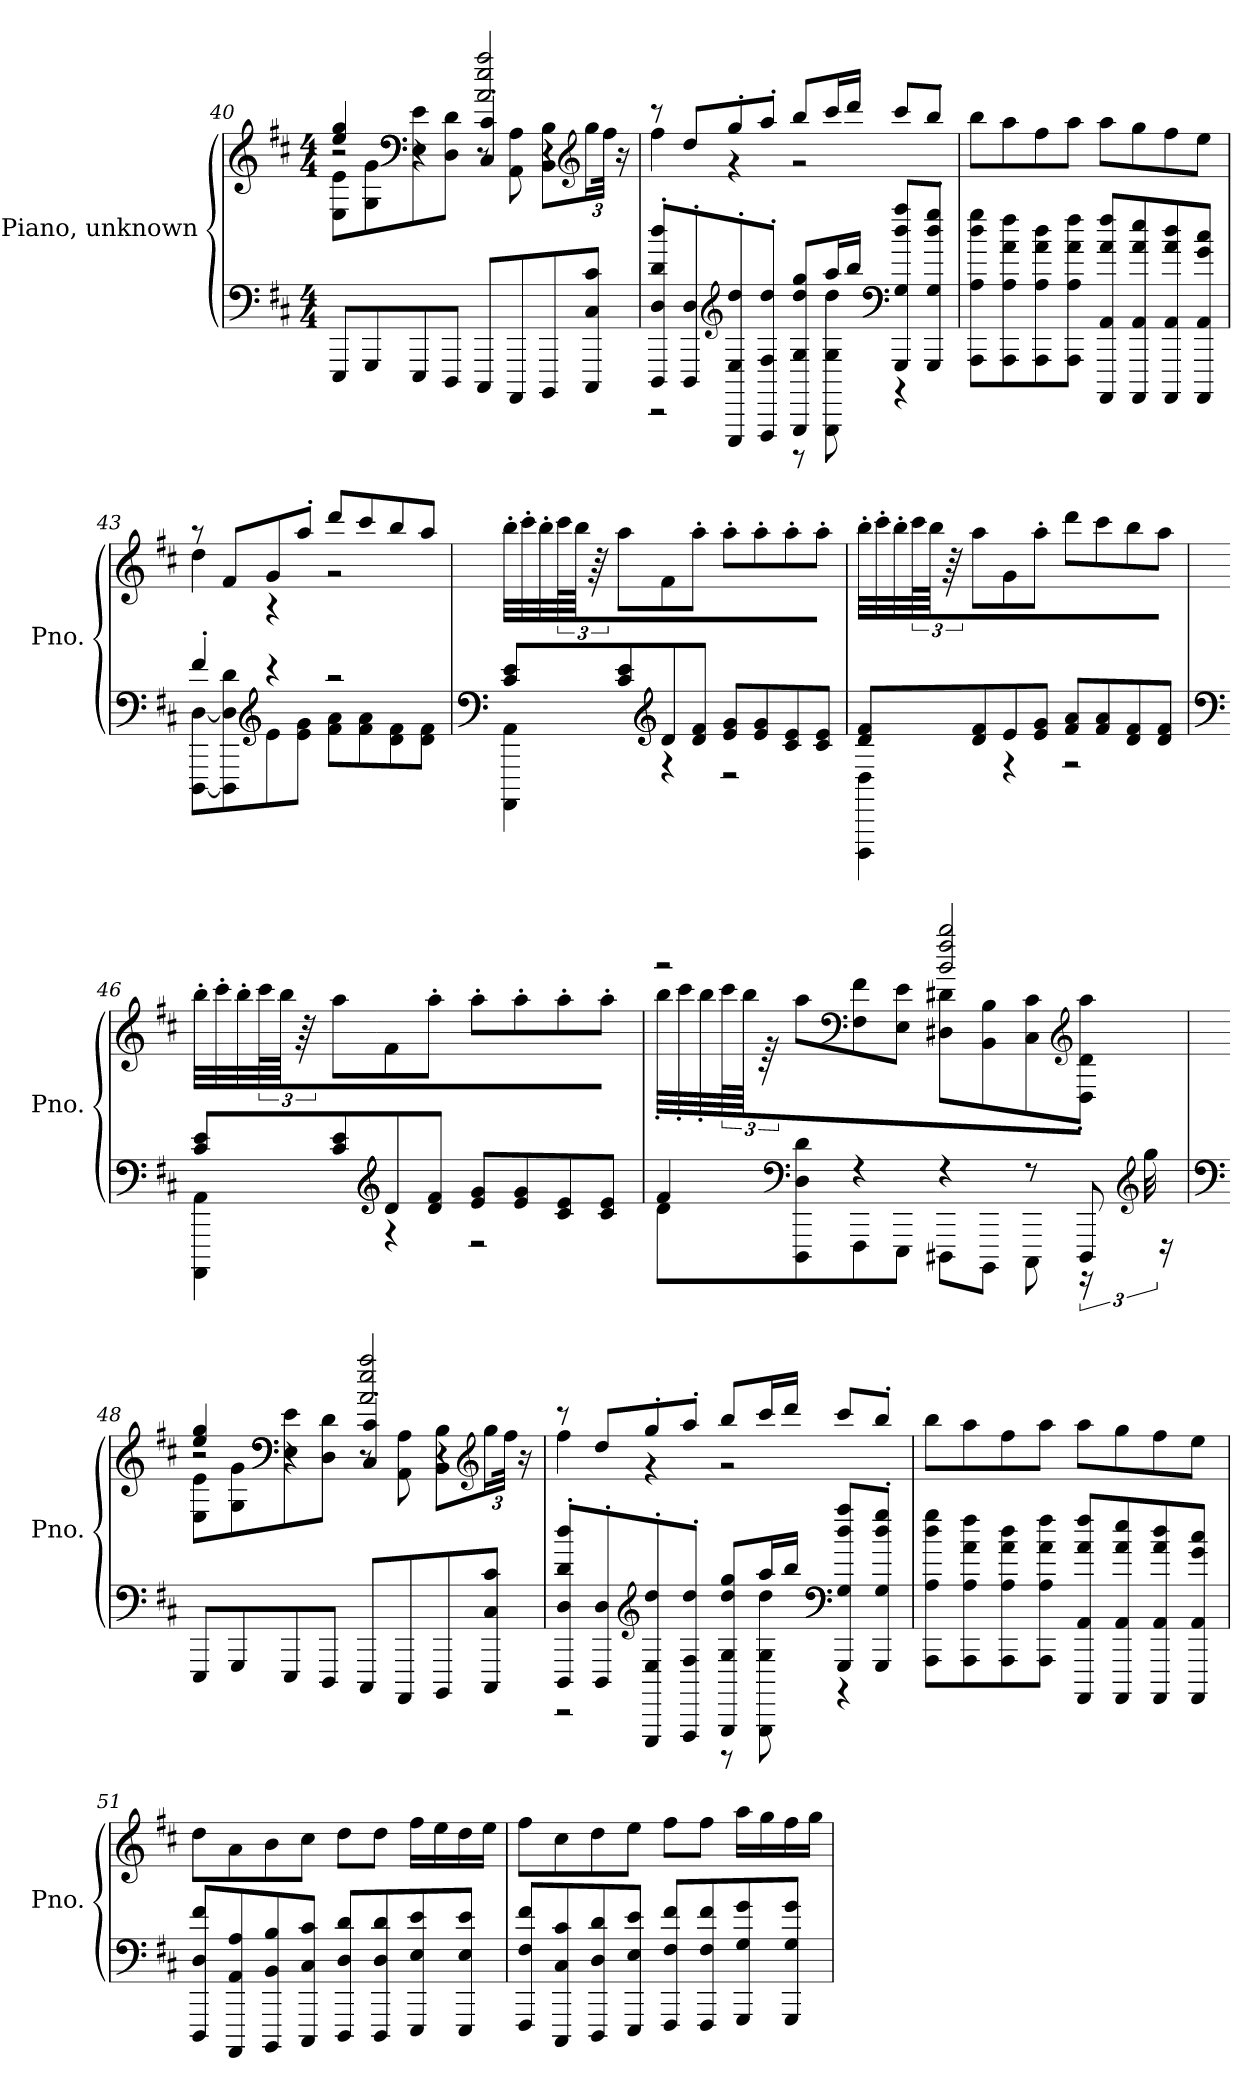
**kern	**kern
*part1	*part1
*staff2	*staff1
*I"Piano, unknown	*
*I'Pno.	*
*clefF4	*clefG2
*k[f#c#]	*k[f#c#]
*M4/4	*M4/4
=40	=40
*	*^
*	*	*^
8EEE/L	4ee/ 4gg/	8E\ 8e\L	2r
8GGG/	.	8G\ 8g\	.
*	*clefF4	*	*
8EEE/	4r	8E\ 8e\	.
8DDD/J	.	8D\ 8d\J	.
8CCC#/L	2a/ 2ee/ 2aa/	8r	4C#/' 4c#/'
8AAAA/	.	8AA\ 8A\	.
8BBBB/	.	8BB\ 8B\L	4r
*	*clefG2	*	*
*	*	*Xbrackettup	*
8CCC#/ 8C#/ 8c#/J	.	24gg\L	.
.	.	48ff#\JJk	.
.	.	16r	.
*	*	*v	*v
!!LO:LB:g=z
=41	=41	=41
*^	*	*
8DDD/' 8D/' 8d/' 8dd/'L	2r	8r	4ff#\
8DDD/' 8D/'	.	8dd/L	.
*clefG2	*	*	*
8EEE/' 8E/' 8dd/'	.	8gg'/	4r
8FFF#/' 8F#/' 8dd/'J	.	8aa'/J	.
8GGG/ 8G/ 8dd/ 8gg/L	8r	8bb/L	2r
16aa/L	8GGG\ 8G\ 8dd\	16ccc#/L	.
16bb/JJ	.	16ddd/JJ	.
*clefF4	*	*	*
8GGG/ 8G/ 8dd/ 8aa/L	4r	8ccc#/L	.
8GGG/' 8G/' 8dd/' 8gg/'J	.	8bb'/J	.
*v	*v	*	*
*	*v	*v
=42	=42
8AAA\ 8A\ 8dd\ 8gg\L	8bb\L
8AAA\ 8A\ 8a\ 8ff#\	8aa\
8AAA\ 8A\ 8a\ 8dd\	8ff#\
8AAA\ 8A\ 8a\ 8ff#\J	8aa\J
8AAAA/ 8AA/ 8a/ 8ff#/L	8aa\L
8AAAA/ 8AA/ 8a/ 8ee/	8gg\
8AAAA/ 8AA/ 8a/ 8dd/	8ff#\
8AAAA/ 8AA/ 8g/ 8cc#/J	8ee\J
=43	=43
*^	*^
4f#'/	[8DDD\ [8D\L	8r	4dd\
.	8DDD\] 8D\] 8d\	8f#/L	.
*clefG2	*	*	*
4r	8e\	8g/	4r
.	8e\ 8g\J	8aa'/J	.
2r	8f#\ 8a\L	8ddd/L	2r
.	8f#\ 8a\	8ccc#/	.
.	8d\ 8f#\	8bb/	.
.	8d\ 8f#\J	8aa/J	.
*	*	*v	*v
!!LO:PB:g=z
=44	=44	=44
*clefF4	*	*
8c#/ 8e/L	4AAAA\ 4AA\	32bb'\LLL
.	.	32ccc#'\
.	.	32bb'\
*	*	*brackettup
.	.	96ccc#\L
.	.	96bb\JJJJ
.	.	96r
8c#/ 8e/	.	8aa\L
*clefG2	*	*
8d/	4r	8f#\
8d/ 8f#/J	.	8aa'\J
8e/ 8g/L	2r	8aa'\L
8e/ 8g/	.	8aa'\
8c#/ 8e/	.	8aa'\
8c#/ 8e/J	.	8aa'\J
=45	=45	=45
8d/ 8f#/L	4DDD\ 4D\	32bb'\LLL
.	.	32ccc#'\
.	.	32bb'\
.	.	96ccc#\L
.	.	96bb\JJJJ
.	.	96r
8d/ 8f#/	.	8aa\L
8e/	4r	8g\
8e/ 8g/J	.	8aa'\J
8f#/ 8a/L	2r	8ddd\L
8f#/ 8a/	.	8ccc#\
8d/ 8f#/	.	8bb\
8d/ 8f#/J	.	8aa\J
!!LO:LB:g=z
=46	=46	=46
*clefF4	*	*
8c#/ 8e/L	4AAAA\ 4AA\	32bb'\LLL
.	.	32ccc#'\
.	.	32bb'\
.	.	96ccc#\L
.	.	96bb\JJJJ
.	.	96r
8c#/ 8e/	.	8aa\L
*clefG2	*	*
8d/	4r	8f#\
8d/ 8f#/J	.	8aa'\J
8e/ 8g/L	2r	8aa'\L
8e/ 8g/	.	8aa'\
8c#/ 8e/	.	8aa'\
8c#/ 8e/J	.	8aa'\J
=47	=47	=47
*	*	*^
4f#/	8d\L	2r	32bb'\LLL
.	.	.	32ccc#'\
.	.	.	32bb'\
.	.	.	96ccc#\L
.	.	.	96bb\JJJJ
.	.	.	96r
*clefF4	*	*	*
.	8DDD\ 8D\ 8d\	.	8aa\L
*	*	*clefF4	*
4r	8FFF#\	.	8F#\ 8f#\
.	8EEE\J	.	8E\ 8e\J
4r	8DDD#X\L	2b/ 2ff#/ 2bb/	8D#X\ 8d#X\L
.	8BBBB\J	.	8BB\ 8B\
8r	8CCC#\	.	8C#\ 8c#\
*	*	*clefG2	*
8DDD#/	24r	.	8D#\' 8d#\' 8aa\'J
*clefG2	*	*	*
.	48gg\	.	.
.	16r	.	.
*v	*v	*	*
*	*v	*v
!!LO:LB:g=z
=48	=48
*clefF4	*
*	*^
*	*	*^
8EEE/L	4ee/ 4gg/	8E\ 8e\L	2r
8GGG/	.	8G\ 8g\	.
*	*clefF4	*	*
8EEE/	4r	8E\ 8e\	.
8DDD/J	.	8D\ 8d\J	.
8CCC#/L	2a/ 2ee/ 2aa/	8r	4C#/' 4c#/'
8AAAA/	.	8AA\ 8A\	.
8BBBB/	.	8BB\ 8B\L	4r
*	*clefG2	*	*
*	*	*Xbrackettup	*
8CCC#/ 8C#/ 8c#/J	.	24gg\L	.
.	.	48ff#\JJk	.
.	.	16r	.
*	*	*v	*v
=49	=49	=49
*^	*	*
8DDD/' 8D/' 8d/' 8dd/'L	2r	8r	4ff#\
8DDD/' 8D/'	.	8dd/L	.
*clefG2	*	*	*
8EEE/' 8E/' 8dd/'	.	8gg'/	4r
8FFF#/' 8F#/' 8dd/'J	.	8aa'/J	.
8GGG/ 8G/ 8dd/ 8gg/L	8r	8bb/L	2r
16aa/L	8GGG\ 8G\ 8dd\	16ccc#/L	.
16bb/JJ	.	16ddd/JJ	.
*clefF4	*	*	*
8GGG/ 8G/ 8dd/ 8aa/L	4r	8ccc#/L	.
8GGG/' 8G/' 8dd/' 8gg/'J	.	8bb'/J	.
*v	*v	*	*
*	*v	*v
=50	=50
8AAA\ 8A\ 8dd\ 8gg\L	8bb\L
8AAA\ 8A\ 8a\ 8ff#\	8aa\
8AAA\ 8A\ 8a\ 8dd\	8ff#\
8AAA\ 8A\ 8a\ 8ff#\J	8aa\J
8AAAA/ 8AA/ 8a/ 8ff#/L	8aa\L
8AAAA/ 8AA/ 8a/ 8ee/	8gg\
8AAAA/ 8AA/ 8a/ 8dd/	8ff#\
8AAAA/ 8AA/ 8g/ 8cc#/J	8ee\J
!!LO:LB:g=z
=51	=51
8DDD/ 8D/ 8f#/L	8dd\L
8AAAA/ 8AA/ 8A/	8a\
8BBBB/ 8BB/ 8B/	8b\
8CCC#/ 8C#/ 8c#/J	8cc#\J
8DDD/ 8D/ 8d/L	8dd\L
8DDD/ 8D/ 8d/	8dd\J
8EEE/ 8E/ 8e/	16ff#\LL
.	16ee\
8EEE/ 8E/ 8e/J	16dd\
.	16ee\JJ
=52	=52
8FFF#/ 8F#/ 8f#/L	8ff#\L
8CCC#/ 8C#/ 8c#/	8cc#\
8DDD/ 8D/ 8d/	8dd\
8EEE/ 8E/ 8e/J	8ee\J
8FFF#/ 8F#/ 8f#/L	8ff#\L
8FFF#/ 8F#/ 8f#/	8ff#\J
8GGG/ 8G/ 8g/	16aa\LL
.	16gg\
8GGG/ 8G/ 8g/J	16ff#\
.	16gg\JJ
=	=
*-	*-
